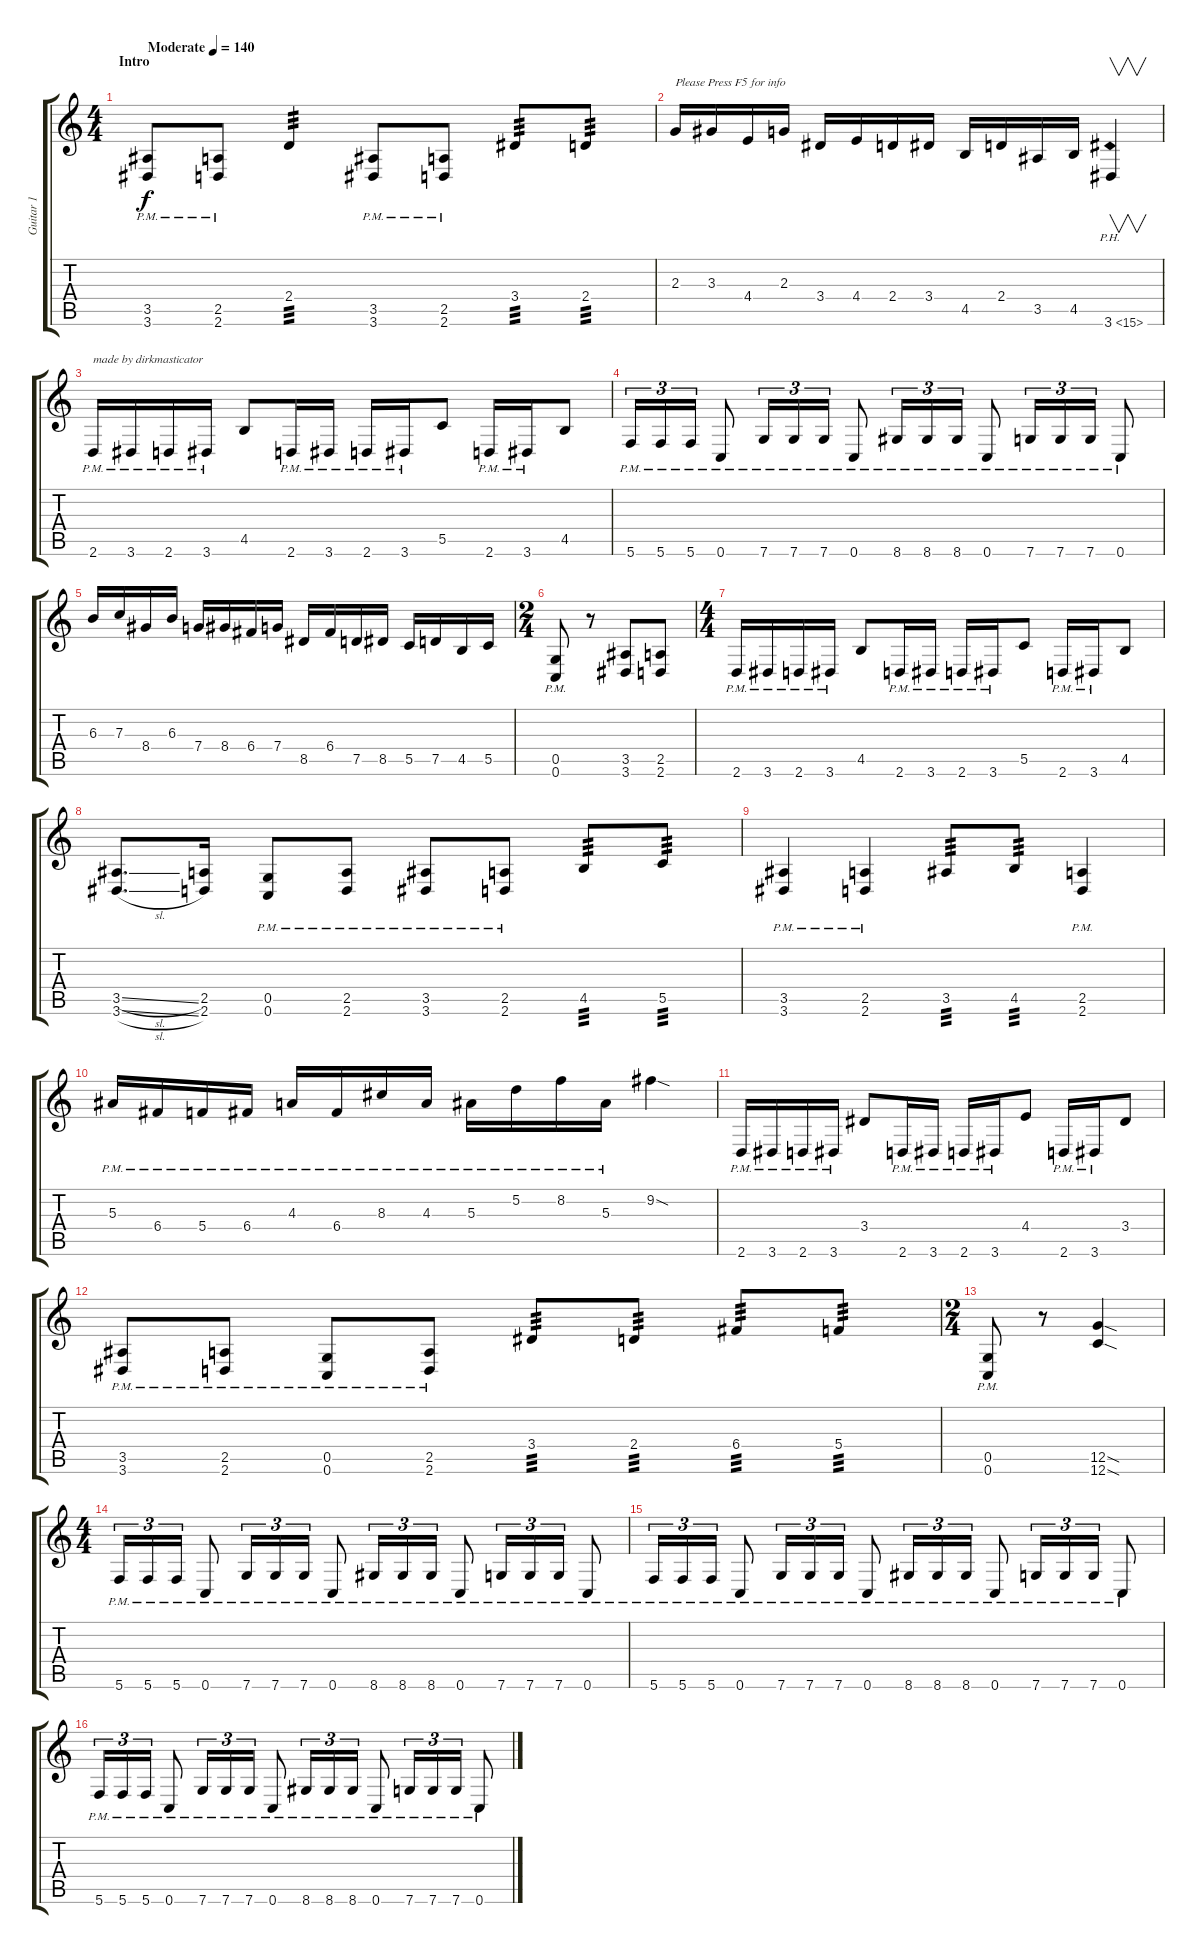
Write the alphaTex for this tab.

\track ("Guitar 1 " "Guitar 1 ") {instrument distortionguitar}
\staff {score tabs}
\tuning (D4 A3 F3 C3 G2 C2) {hide}
\ts (4 4)
\section ("" "Intro")
\tempo (140 "Moderate")
\clef g2
\ks c
(3.5{pm} 3.6{pm}).8{dy f instrument distortionguitar} (2.5{pm} 2.6{pm}).8 2.4.4{tp 3} (3.5{pm} 3.6{pm}).8 (2.5{pm} 2.6{pm}).8 3.4.8{tp 3} 2.4.8{tp 3} |
2.3.16{txt "Please Press F5 for info "} 3.3.16 4.4.16 2.3.16 3.4.16 4.4.16 2.4.16 3.4.16 4.5.16 2.4.16 3.5.16 4.5.16 3.6{ph 12}.4{v instrument guitarharmonics} |
2.6{pm}.16{txt "made by dirkmasticator" instrument distortionguitar} 3.6{pm}.16 2.6{pm}.16 3.6{pm}.16 4.5.8 2.6{pm}.16 3.6{pm}.16 2.6{pm}.16 3.6{pm}.16 5.5.8 2.6{pm}.16 3.6{pm}.16 4.5.8 |
5.6{pm}.16{tu (3 2)} 5.6{pm}.16{tu (3 2)} 5.6{pm}.16{tu (3 2)} 0.6{pm}.8 7.6{pm}.16{tu (3 2)} 7.6{pm}.16{tu (3 2)} 7.6{pm}.16{tu (3 2)} 0.6{pm}.8 8.6{pm}.16{tu (3 2)} 8.6{pm}.16{tu (3 2)} 8.6{pm}.16{tu (3 2)} 0.6{pm}.8 7.6{pm}.16{tu (3 2)} 7.6{pm}.16{tu (3 2)} 7.6{pm}.16{tu (3 2)} 0.6{pm}.8 |
6.3.16 7.3.16 8.4.16 6.3.16 7.4.16 8.4.16 6.4.16 7.4.16 8.5.16 6.4.16 7.5.16 8.5.16 5.5.16 7.5.16 4.5.16 5.5.16 |
\ts (2 4)
(0.5{pm} 0.6{pm}).8 r.8 (3.5 3.6).8 (2.5 2.6).8 |
\ts (4 4)
2.6{pm}.16 3.6{pm}.16 2.6{pm}.16 3.6{pm}.16 4.5.8 2.6{pm}.16 3.6{pm}.16 2.6{pm}.16 3.6{pm}.16 5.5.8 2.6{pm}.16 3.6{pm}.16 4.5.8 |
(3.5{sl} 3.6{sl}).8{d} (2.5 2.6).16 (0.5{pm} 0.6{pm}).8 (2.5{pm} 2.6{pm}).8 (3.5{pm} 3.6{pm}).8 (2.5{pm} 2.6{pm}).8 4.5.8{tp 3} 5.5.8{tp 3} |
(3.5{pm} 3.6{pm}).4 (2.5{pm} 2.6{pm}).4 3.5.8{tp 3} 4.5.8{tp 3} (2.5{pm} 2.6{pm}).4 |
5.3{pm}.16 6.4{pm}.16 5.4{pm}.16 6.4{pm}.16 4.3{pm}.16 6.4{pm}.16 8.3{pm}.16 4.3{pm}.16 5.3{pm}.16 5.2{pm}.16 8.2{pm}.16 5.3{pm}.16 9.2{sod}.4 |
2.6{pm}.16 3.6{pm}.16 2.6{pm}.16 3.6{pm}.16 3.4.8 2.6{pm}.16 3.6{pm}.16 2.6{pm}.16 3.6{pm}.16 4.4.8 2.6{pm}.16 3.6{pm}.16 3.4.8 |
(3.5{pm} 3.6{pm}).8 (2.5{pm} 2.6{pm}).8 (0.5{pm} 0.6{pm}).8 (2.5{pm} 2.6{pm}).8 3.4.8{tp 3} 2.4.8{tp 3} 6.4.8{tp 3} 5.4.8{tp 3} |
\ts (2 4)
(0.5{pm} 0.6{pm}).8 r.8 (12.5{sod} 12.6{sod}).4 |
\ts (4 4)
5.6{pm}.16{tu (3 2)} 5.6{pm}.16{tu (3 2)} 5.6{pm}.16{tu (3 2)} 0.6{pm}.8 7.6{pm}.16{tu (3 2)} 7.6{pm}.16{tu (3 2)} 7.6{pm}.16{tu (3 2)} 0.6{pm}.8 8.6{pm}.16{tu (3 2)} 8.6{pm}.16{tu (3 2)} 8.6{pm}.16{tu (3 2)} 0.6{pm}.8 7.6{pm}.16{tu (3 2)} 7.6{pm}.16{tu (3 2)} 7.6{pm}.16{tu (3 2)} 0.6{pm}.8 |
5.6{pm}.16{tu (3 2)} 5.6{pm}.16{tu (3 2)} 5.6{pm}.16{tu (3 2)} 0.6{pm}.8 7.6{pm}.16{tu (3 2)} 7.6{pm}.16{tu (3 2)} 7.6{pm}.16{tu (3 2)} 0.6{pm}.8 8.6{pm}.16{tu (3 2)} 8.6{pm}.16{tu (3 2)} 8.6{pm}.16{tu (3 2)} 0.6{pm}.8 7.6{pm}.16{tu (3 2)} 7.6{pm}.16{tu (3 2)} 7.6{pm}.16{tu (3 2)} 0.6{pm}.8 |
5.6{pm}.16{tu (3 2)} 5.6{pm}.16{tu (3 2)} 5.6{pm}.16{tu (3 2)} 0.6{pm}.8 7.6{pm}.16{tu (3 2)} 7.6{pm}.16{tu (3 2)} 7.6{pm}.16{tu (3 2)} 0.6{pm}.8 8.6{pm}.16{tu (3 2)} 8.6{pm}.16{tu (3 2)} 8.6{pm}.16{tu (3 2)} 0.6{pm}.8 7.6{pm}.16{tu (3 2)} 7.6{pm}.16{tu (3 2)} 7.6{pm}.16{tu (3 2)} 0.6{pm}.8
